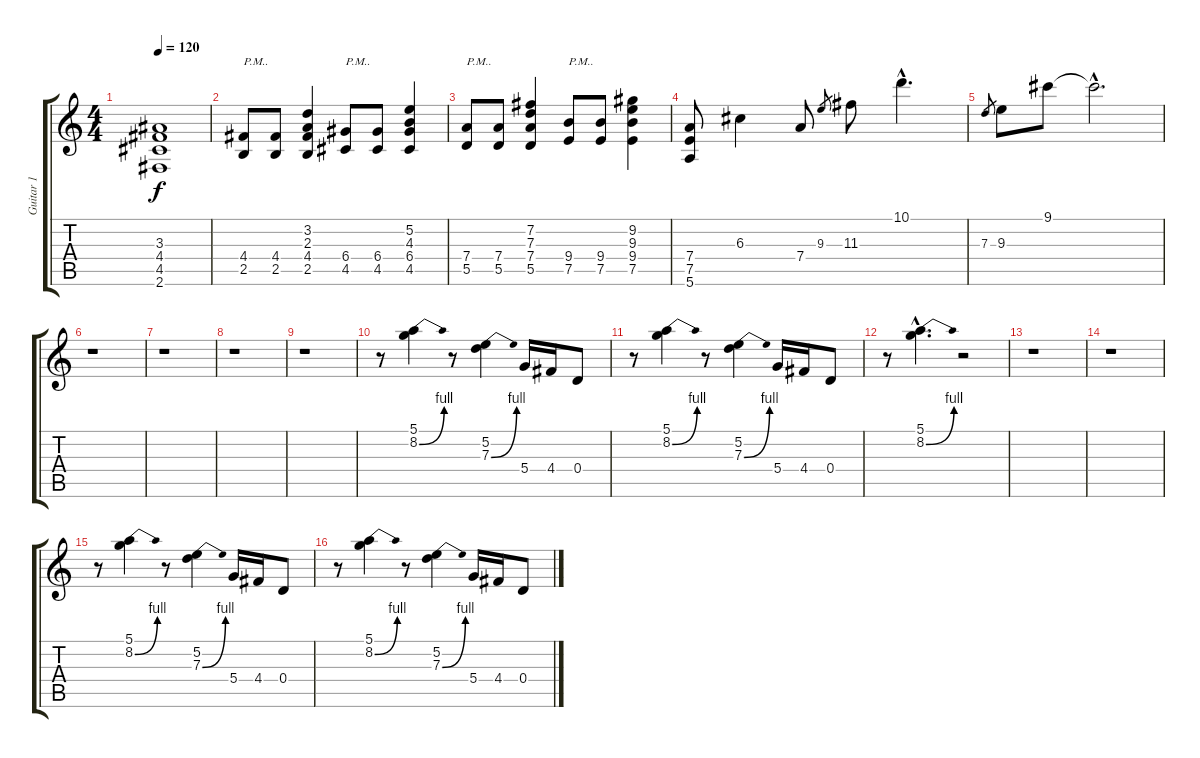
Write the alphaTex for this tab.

\track ("Guitar 1" "Guitar 1") {instrument distortionguitar}
\staff {score tabs}
\tuning (E4 B3 G3 D3 A2 E2) {hide}
\ts (4 4)
\tempo 120
\clef g2
\ks c
(3.3{t} 4.4{t} 4.5{t} 2.6{t}).1{dy f} |
(4.4 2.5).8{txt "P.M.."} (4.4 2.5).8 (3.2 2.3 4.4 2.5).4 (6.4 4.5).8{txt "P.M.."} (6.4 4.5).8 (5.2 4.3 6.4 4.5).4 |
(7.4 5.5).8{txt "P.M.."} (7.4 5.5).8 (7.2 7.3 7.4 5.5).4 (9.4 7.5).8{txt "P.M.."} (9.4 7.5).8 (9.2 9.3 9.4 7.5).4 |
(7.4 7.5 5.6).8 6.3.4 7.4.8 9.3.8{gr} 11.3.8 10.1{hac}.4{d} |
7.3.8{gr} 9.3.8 9.1.8 9.1{hac t}.2{d} |
r.1 |
r.1 |
r.1 |
r.1 |
r.8 (5.1 8.2{be (bend 0 0 60 4)}).4 r.8 (5.2 7.3{be (bend 0 0 60 4)}).4 5.4.16 4.4.16 0.4.8 |
r.8 (5.1 8.2{be (bend 0 0 60 4)}).4 r.8 (5.2 7.3{be (bend 0 0 60 4)}).4 5.4.16 4.4.16 0.4.8 |
r.8 (5.1{hac} 8.2{be (bend 0 0 60 4) hac}).4{d} r.2 |
r.1 |
r.1 |
r.8 (5.1 8.2{be (bend 0 0 60 4)}).4 r.8 (5.2 7.3{be (bend 0 0 60 4)}).4 5.4.16 4.4.16 0.4.8 |
r.8 (5.1 8.2{be (bend 0 0 60 4)}).4 r.8 (5.2 7.3{be (bend 0 0 60 4)}).4 5.4.16 4.4.16 0.4.8
